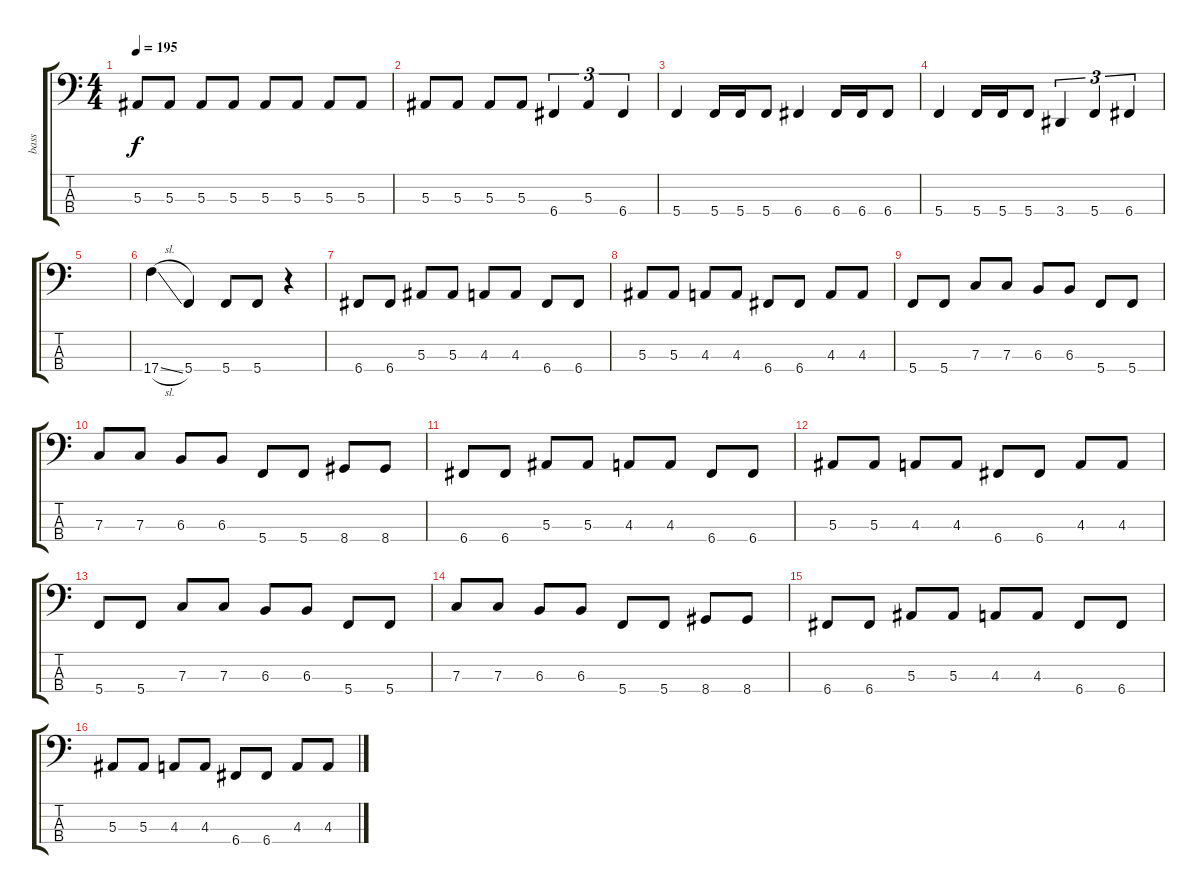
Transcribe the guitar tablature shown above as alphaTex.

\track ("bass" "bass") {instrument slapbass1}
\staff {score tabs}
\tuning (Eb2 Bb1 F1 C1) {hide}
\ts (4 4)
\tempo 195
\clef f4
\ks c
5.3.8{dy f} 5.3.8 5.3.8 5.3.8 5.3.8 5.3.8 5.3.8 5.3.8 |
5.3.8 5.3.8 5.3.8 5.3.8 6.4.4{tu (3 2)} 5.3.4{tu (3 2)} 6.4.4{tu (3 2)} |
5.4.4 5.4.16 5.4.16 5.4.8 6.4.4 6.4.16 6.4.16 6.4.8 |
5.4.4 5.4.16 5.4.16 5.4.8 3.4.4{tu (3 2)} 5.4.4{tu (3 2)} 6.4.4{tu (3 2)} |
|
17.4{sl}.4 5.4.4 5.4.8 5.4.8 r.4 |
6.4.8 6.4.8 5.3.8 5.3.8 4.3.8 4.3.8 6.4.8 6.4.8 |
5.3.8 5.3.8 4.3.8 4.3.8 6.4.8 6.4.8 4.3.8 4.3.8 |
5.4.8 5.4.8 7.3.8 7.3.8 6.3.8 6.3.8 5.4.8 5.4.8 |
7.3.8 7.3.8 6.3.8 6.3.8 5.4.8 5.4.8 8.4.8 8.4.8 |
6.4.8 6.4.8 5.3.8 5.3.8 4.3.8 4.3.8 6.4.8 6.4.8 |
5.3.8 5.3.8 4.3.8 4.3.8 6.4.8 6.4.8 4.3.8 4.3.8 |
5.4.8 5.4.8 7.3.8 7.3.8 6.3.8 6.3.8 5.4.8 5.4.8 |
7.3.8 7.3.8 6.3.8 6.3.8 5.4.8 5.4.8 8.4.8 8.4.8 |
6.4.8 6.4.8 5.3.8 5.3.8 4.3.8 4.3.8 6.4.8 6.4.8 |
5.3.8 5.3.8 4.3.8 4.3.8 6.4.8 6.4.8 4.3.8 4.3.8
